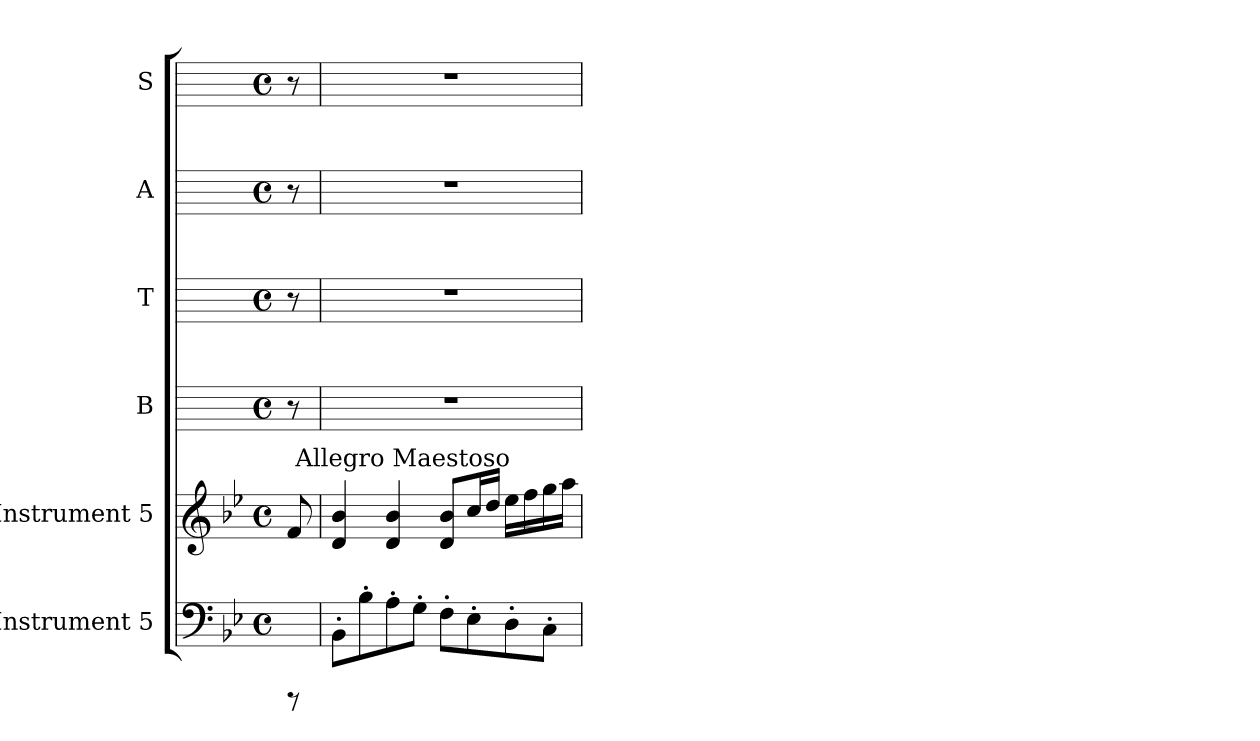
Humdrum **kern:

**kern	**kern	**kern	**kern	**kern	**kern
*part6	*part5	*part4	*part3	*part2	*part1
*staff6	*staff5	*staff4	*staff3	*staff2	*staff1
*I"Instrument 5	*I"Instrument 5	*I"B	*I"T	*I"A	*I"S
*	*	*I'B	*I'T	*I'A	*I'S
!!LO:PB:g=z
*stria5	*stria5	*stria5	*stria5	*stria5	*stria5
*clefF4	*clefG2	*	*	*	*
*k[b-e-]	*k[b-e-]	*k[]	*k[]	*k[]	*k[]
*B-:	*B-:	*C:	*C:	*C:	*C:
*M4/4	*M4/4	*M4/4	*M4/4	*M4/4	*M4/4
*met(c)	*met(c)	*met(c)	*met(c)	*met(c)	*met(c)
=1	=1	=1	=1	=1	=1
*	*^	*	*	*	*
8rCCC	8f/	64ryy	8r	8r	8r	8r
!	!	!LO:TX:a:t=Allegro Maestoso	!	!	!	!
.	.	16..ryy	.	.	.	.
*	*v	*v	*	*	*	*
=2	=2	=2	=2	=2	=2
8BB-'>\L	4b-/ 4d/	1r	1r	1r	1r
8B-'>\	.	.	.	.	.
8A'>\	4b-/ 4d/	.	.	.	.
8G'>\J	.	.	.	.	.
8F'>\L	8b-/ 8d/L	.	.	.	.
8E-'>\	16cc/	.	.	.	.
.	16dd/J	.	.	.	.
8D'>\	16ee-\L	.	.	.	.
.	16ff\	.	.	.	.
8C'>\J	16gg\	.	.	.	.
.	16aa\J	.	.	.	.
=	=	=	=	=	=
*-	*-	*-	*-	*-	*-
